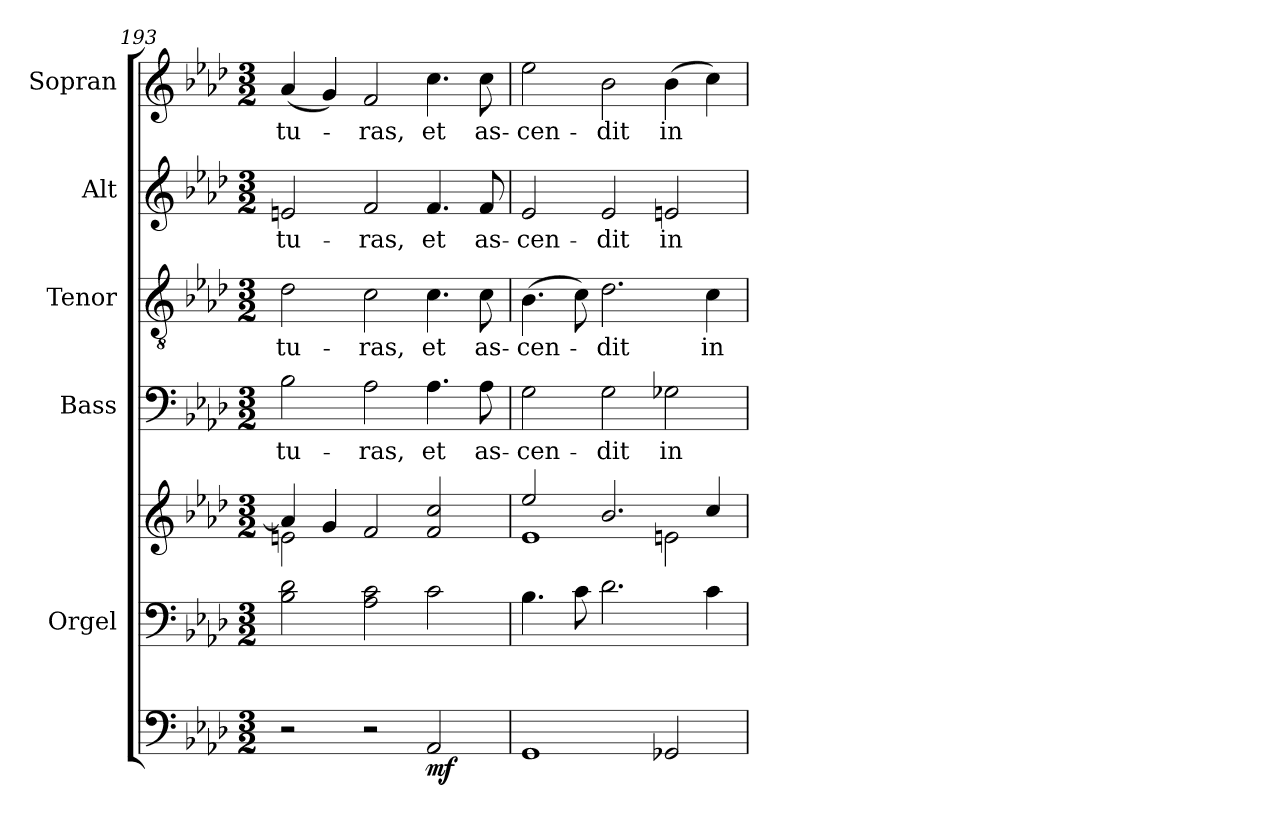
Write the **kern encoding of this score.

**kern	**dynam	**kern	**kern	**kern	**text	**kern	**text	**kern	**text	**kern	**text
*part6	*part6	*part5	*part5	*part4	*part4	*part3	*part3	*part2	*part2	*part1	*part1
*staff7	*staff7	*staff6	*staff5	*staff4	*staff4	*staff3	*staff3	*staff2	*staff2	*staff1	*staff1
*	*	*I"Orgel	*	*I"Bass	*	*I"Tenor	*	*I"Alt	*	*I"Sopran	*
*	*	*I'Org.	*	*I'B	*	*I'T	*	*I'A	*	*I'S	*
*clefF4	*	*clefF4	*clefG2	*clefF4	*	*clefGv2	*	*clefG2	*	*clefG2	*
*ITrd7c12	*	*	*	*	*	*	*	*	*	*	*
*k[b-e-a-d-]	*	*k[b-e-a-d-]	*k[b-e-a-d-]	*k[b-e-a-d-]	*	*k[b-e-a-d-]	*	*k[b-e-a-d-]	*	*k[b-e-a-d-]	*
*A-:	*	*A-:	*A-:	*A-:	*	*A-:	*	*A-:	*	*A-:	*
*M3/2	*	*M3/2	*M3/2	*M3/2	*	*M3/2	*	*M3/2	*	*M3/2	*
=193	=193	=193	=193	=193	=193	=193	=193	=193	=193	=193	=193
*	*	*	*^	*	*	*	*	*	*	*	*
!	!	!	!	!	!	!LO:LY:b	!	!LO:LY:b	!	!LO:LY:b	!	!LO:LY:b
2r	.	2B-\ 2d-\	4a-/]	2en\	2B-\	-tu-	2d-\	-tu-	2en/	-tu-	(<4a-/	-tu-
.	.	.	4g/	.	.	.	.	.	.	.	4g/)	.
!	!	!	!	!	!	!LO:LY:b	!	!LO:LY:b	!	!LO:LY:b	!	!LO:LY:b
2r	.	2A-\ 2c\	2f/	1ryy	2A-\	-ras,	2c\	-ras,	2f/	-ras,	2f/	-ras,
!	!LO:DY:b	!	!	!	!	!LO:LY:b	!	!LO:LY:b	!	!LO:LY:b	!	!LO:LY:b
2AAA-/	mf	2c\	2f/ 2cc/	.	4.A-\	et	4.c\	et	4.f/	et	4.cc\	et
!	!	!	!	!	!	!LO:LY:b	!	!LO:LY:b	!	!LO:LY:b	!	!LO:LY:b
.	.	.	.	.	8A-\	as-	8c\	as-	8f/	as-	8cc\	as-
!!LO:LB:g=z
=194	=194	=194	=194	=194	=194	=194	=194	=194	=194	=194	=194	=194
!	!	!	!	!	!	!LO:LY:b	!	!LO:LY:b	!	!LO:LY:b	!	!LO:LY:b
1GGG	.	4.B-\	2ee-/	1e-	2G\	-cen-	(>4.B-\	-cen-	2e-/	-cen-	2ee-\	-cen-
.	.	8c\	.	.	.	.	8c\)	.	.	.	.	.
!	!	!	!	!	!	!LO:LY:b	!	!LO:LY:b	!	!LO:LY:b	!	!LO:LY:b
.	.	2.d-\	2.b-/	.	2G\	-dit	2.d-\	-dit	2e-/	-dit	2b-\	-dit
!	!	!	!	!	!	!LO:LY:b	!	!	!	!LO:LY:b	!	!LO:LY:b
2GGG-X/	.	.	.	2en\	2G-X\	in	.	.	2en/	in	(>4b-\	in
!	!	!	!	!	!	!	!	!LO:LY:b	!	!	!	!
.	.	4c\	4cc/	.	.	.	4c\	in	.	.	4cc\)	.
*	*	*	*v	*v	*	*	*	*	*	*	*	*
=	=	=	=	=	=	=	=	=	=	=	=
*-	*-	*-	*-	*-	*-	*-	*-	*-	*-	*-	*-
